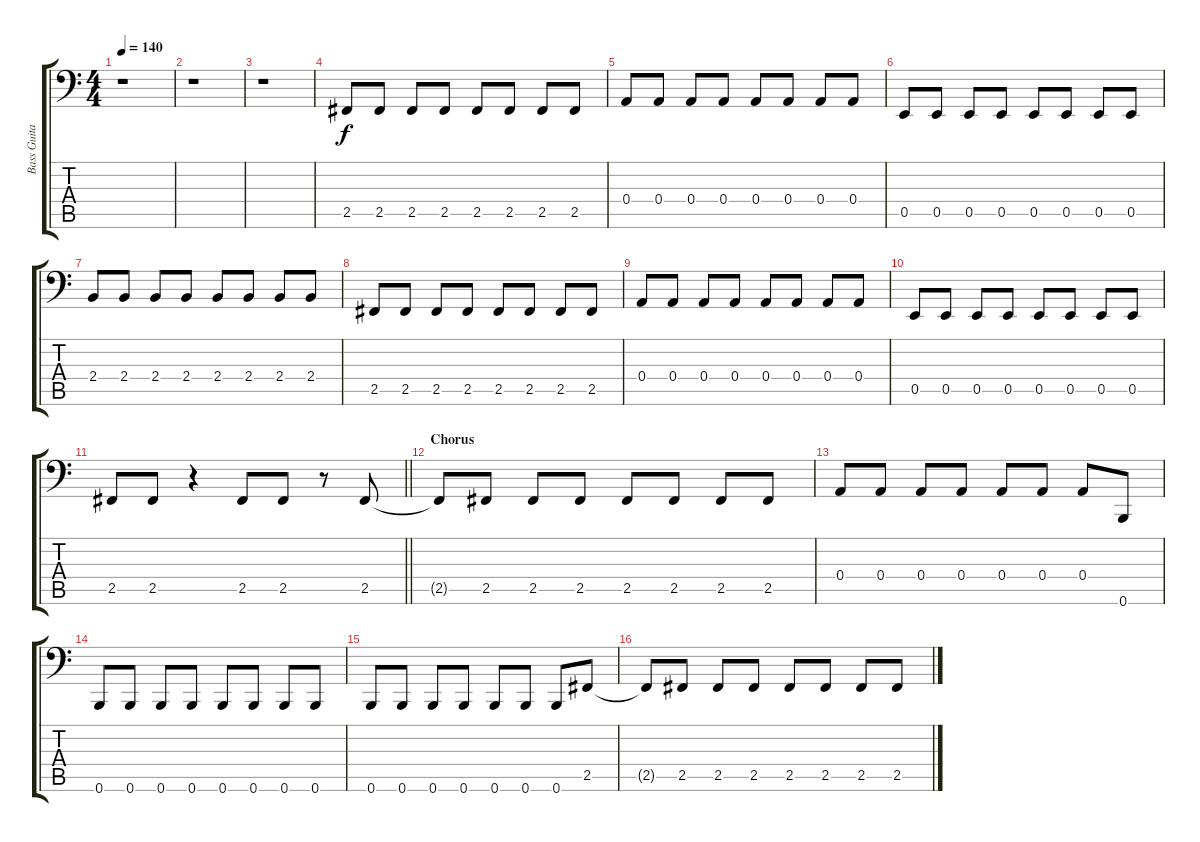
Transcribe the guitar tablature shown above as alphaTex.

\track ("Bass Guitar" "Bass Guita") {instrument electricbassfinger}
\staff {score tabs}
\tuning (C3 G2 D2 A1 E1 B0) {hide}
\ts (4 4)
\tempo 140
\clef f4
\ks c
r.1{dy f} |
r.1 |
r.1 |
2.5.8 2.5.8 2.5.8 2.5.8 2.5.8 2.5.8 2.5.8 2.5.8 |
0.4.8 0.4.8 0.4.8 0.4.8 0.4.8 0.4.8 0.4.8 0.4.8 |
0.5.8 0.5.8 0.5.8 0.5.8 0.5.8 0.5.8 0.5.8 0.5.8 |
2.4.8 2.4.8 2.4.8 2.4.8 2.4.8 2.4.8 2.4.8 2.4.8 |
2.5.8 2.5.8 2.5.8 2.5.8 2.5.8 2.5.8 2.5.8 2.5.8 |
0.4.8 0.4.8 0.4.8 0.4.8 0.4.8 0.4.8 0.4.8 0.4.8 |
0.5.8 0.5.8 0.5.8 0.5.8 0.5.8 0.5.8 0.5.8 0.5.8 |
\barLineRight lightlight
2.5.8 2.5.8 r.4 2.5.8 2.5.8 r.8 2.5.8 |
\section ("" "Chorus")
2.5{t}.8 2.5.8 2.5.8 2.5.8 2.5.8 2.5.8 2.5.8 2.5.8 |
0.4.8 0.4.8 0.4.8 0.4.8 0.4.8 0.4.8 0.4.8 0.6.8 |
0.6.8 0.6.8 0.6.8 0.6.8 0.6.8 0.6.8 0.6.8 0.6.8 |
0.6.8 0.6.8 0.6.8 0.6.8 0.6.8 0.6.8 0.6.8 2.5.8 |
2.5{t}.8 2.5.8 2.5.8 2.5.8 2.5.8 2.5.8 2.5.8 2.5.8
